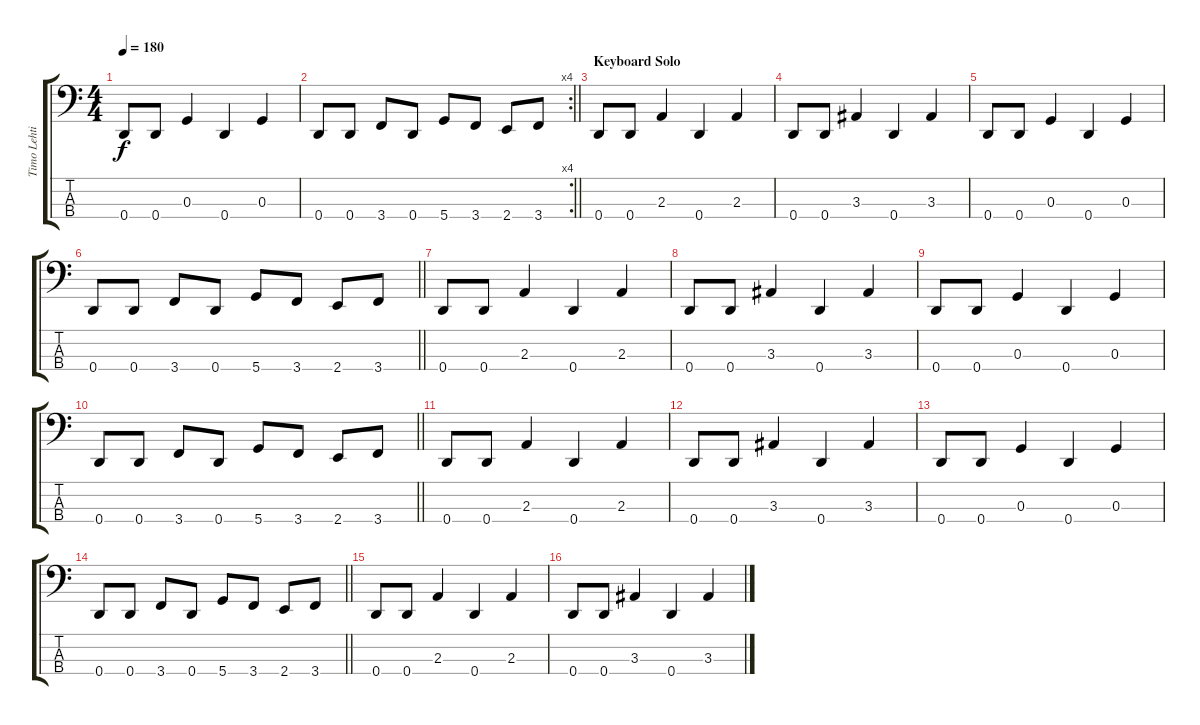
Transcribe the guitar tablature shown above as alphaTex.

\track ("Timo Lehtinen" "Timo Lehti") {instrument electricbasspick}
\staff {score tabs}
\tuning (F2 C2 G1 D1) {hide}
\ts (4 4)
\tempo 180
\clef f4
\ks c
0.4.8{dy f} 0.4.8 0.3.4 0.4.4 0.3.4 |
\rc 4
\barLineRight lightlight
0.4.8 0.4.8 3.4.8 0.4.8 5.4.8 3.4.8 2.4.8 3.4.8 |
\section ("" "Keyboard Solo")
0.4.8 0.4.8 2.3.4 0.4.4 2.3.4 |
0.4.8 0.4.8 3.3.4 0.4.4 3.3.4 |
0.4.8 0.4.8 0.3.4 0.4.4 0.3.4 |
\barLineRight lightlight
0.4.8 0.4.8 3.4.8 0.4.8 5.4.8 3.4.8 2.4.8 3.4.8 |
0.4.8 0.4.8 2.3.4 0.4.4 2.3.4 |
0.4.8 0.4.8 3.3.4 0.4.4 3.3.4 |
0.4.8 0.4.8 0.3.4 0.4.4 0.3.4 |
\barLineRight lightlight
0.4.8 0.4.8 3.4.8 0.4.8 5.4.8 3.4.8 2.4.8 3.4.8 |
0.4.8 0.4.8 2.3.4 0.4.4 2.3.4 |
0.4.8 0.4.8 3.3.4 0.4.4 3.3.4 |
0.4.8 0.4.8 0.3.4 0.4.4 0.3.4 |
\barLineRight lightlight
0.4.8 0.4.8 3.4.8 0.4.8 5.4.8 3.4.8 2.4.8 3.4.8 |
0.4.8 0.4.8 2.3.4 0.4.4 2.3.4 |
0.4.8 0.4.8 3.3.4 0.4.4 3.3.4
